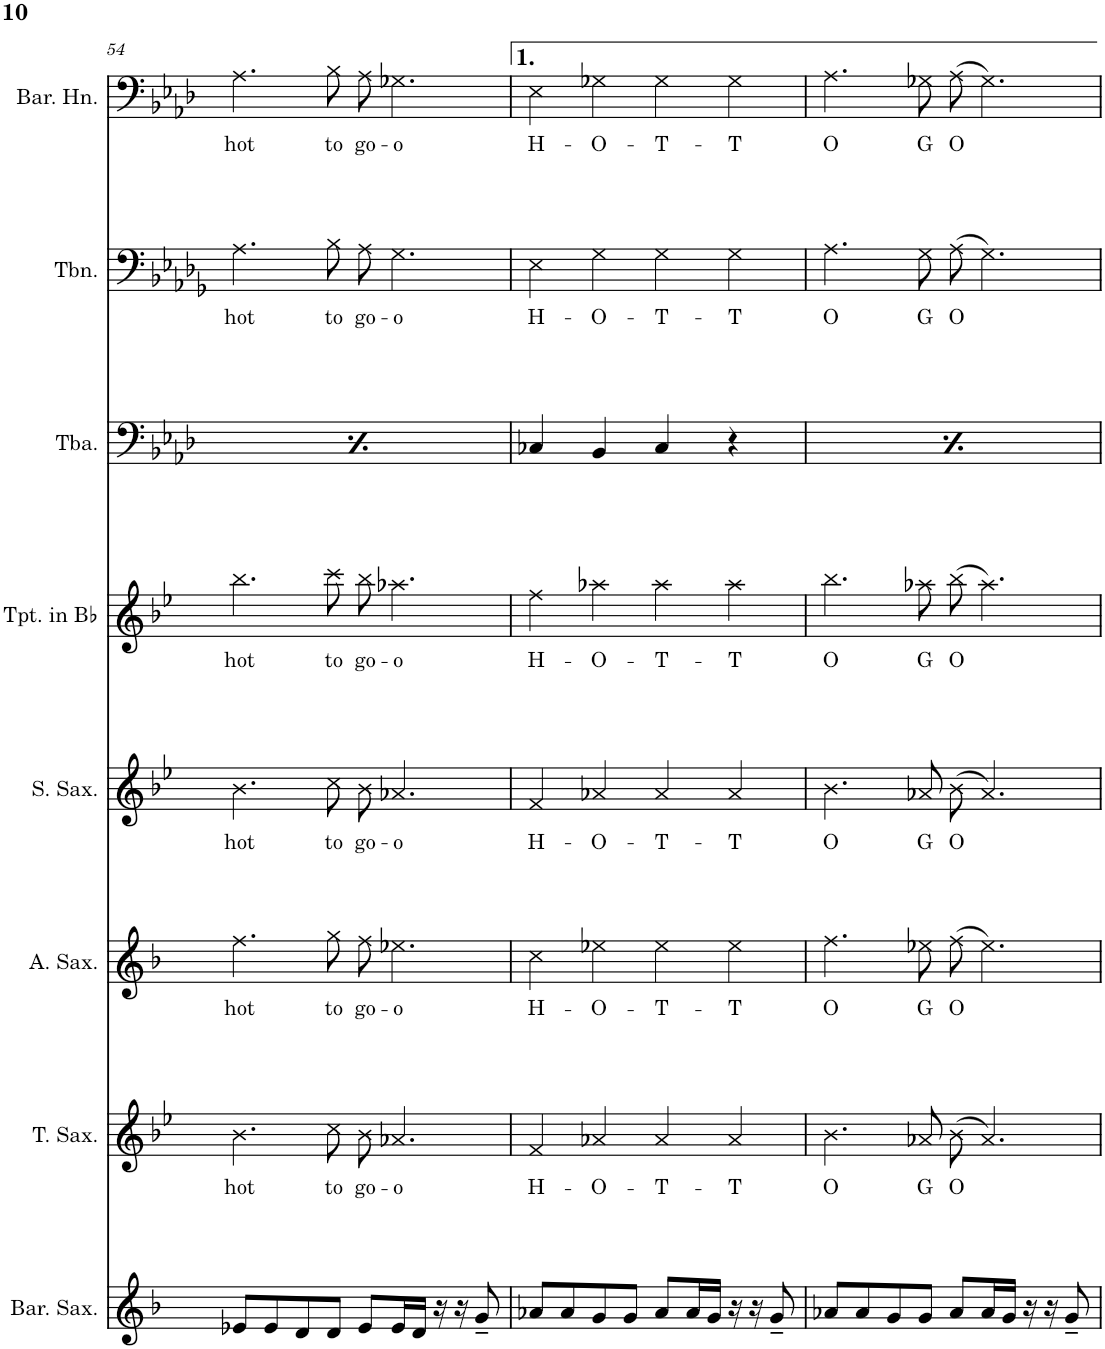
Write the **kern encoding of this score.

**kern	**kern	**text	**kern	**text	**kern	**text	**kern	**text	**kern	**kern	**text	**kern	**text
*part8	*part7	*part7	*part6	*part6	*part5	*part5	*part4	*part4	*part3	*part2	*part2	*part1	*part1
*staff8	*staff7	*staff7	*staff6	*staff6	*staff5	*staff5	*staff4	*staff4	*staff3	*staff2	*staff2	*staff1	*staff1
*I"Baritone Saxophone	*I"Tenor Saxophone	*	*I"Alto Saxophone	*	*I"Soprano Saxophone	*	*I"Trumpet in Bb	*	*I"Tuba	*I"Trombone	*	*I"Baritone Horn	*
*I'Bar. Sax.	*I'T. Sax.	*	*I'A. Sax.	*	*I'S. Sax.	*	*I'Tpt. in Bb	*	*I'Tba.	*I'Tbn.	*	*I'Bar. Hn.	*
!!LO:PB:g=z
*clefG2	*clefG2	*	*clefG2	*	*clefG2	*	*clefG2	*	*clefF4	*clefF4	*	*clefF4	*
*Trd12c21	*Trd8c14	*	*Trd5c9	*	*Trd1c2	*	*Trd1c2	*	*	*	*	*Trd4c7	*
*k[b-]	*k[b-e-]	*	*k[b-]	*	*k[b-e-]	*	*k[b-e-]	*	*k[b-e-a-d-]	*k[b-e-a-d-g-]	*	*k[b-e-a-d-]	*
*M4/4	*M4/4	*	*M4/4	*	*M4/4	*	*M4/4	*	*M4/4	*M4/4	*	*M4/4	*
=54	=54	=54	=54	=54	=54	=54	=54	=54	=54	=54	=54	=54	=54
!	!	!LO:LY:b	!	!LO:LY:b	!	!LO:LY:b	!	!LO:LY:b	!	!	!LO:LY:b	!	!LO:LY:b
8e-X/L	4.b-\	hot	4.ff\	hot	4.b-\	hot	4.bb-\	hot	4GG-X/	4.A-\	hot	4.A-\	hot
8e-/	.	.	.	.	.	.	.	.	.	.	.	.	.
8d/	.	.	.	.	.	.	.	.	4FF/	.	.	.	.
!	!	!LO:LY:b	!	!LO:LY:b	!	!LO:LY:b	!	!LO:LY:b	!	!	!LO:LY:b	!	!LO:LY:b
8d/J	8cc\	to	8gg\	to	8cc\	to	8ccc\	to	.	8B-\	to	8B-\	to
!	!	!LO:LY:b	!	!LO:LY:b	!	!LO:LY:b	!	!LO:LY:b	!	!	!LO:LY:b	!	!LO:LY:b
8e-/L	8b-\	go-	8ff\	go-	8b-\	go-	8bb-\	go-	4GG-/	8A-\	go-	8A-\	go-
!	!	!LO:LY:b	!	!LO:LY:b	!	!LO:LY:b	!	!LO:LY:b	!	!	!LO:LY:b	!	!LO:LY:b
16e-/L	4.a-X/	-o	4.ee-X\	-o	4.a-X/	-o	4.aa-X\	-o	.	4.G-\	-o	4.G-X\	-o
16d/JJ	.	.	.	.	.	.	.	.	.	.	.	.	.
16r	.	.	.	.	.	.	.	.	4r	.	.	.	.
16r	.	.	.	.	.	.	.	.	.	.	.	.	.
8g~/	.	.	.	.	.	.	.	.	.	.	.	.	.
=55	=55	=55	=55	=55	=55	=55	=55	=55	=55	=55	=55	=55	=55
!	!	!LO:LY:b	!	!LO:LY:b	!	!LO:LY:b	!	!LO:LY:b	!	!	!LO:LY:b	!	!LO:LY:b
8a-X/L	4f/	H-	4cc\	H-	4f/	H-	4ff\	H-	4C-X/	4E-\	H-	4E-\	H-
8a-/	.	.	.	.	.	.	.	.	.	.	.	.	.
!	!	!LO:LY:b	!	!LO:LY:b	!	!LO:LY:b	!	!LO:LY:b	!	!	!LO:LY:b	!	!LO:LY:b
8g/	4a-X/	-O-	4ee-X\	-O-	4a-X/	-O-	4aa-X\	-O-	4BB-/	4G-\	-O-	4G-X\	-O-
8g/J	.	.	.	.	.	.	.	.	.	.	.	.	.
!	!	!LO:LY:b	!	!LO:LY:b	!	!LO:LY:b	!	!LO:LY:b	!	!	!LO:LY:b	!	!LO:LY:b
8a-/L	4a-/	-T-	4ee-\	-T-	4a-/	-T-	4aa-\	-T-	4C-/	4G-\	-T-	4G-\	-T-
16a-/L	.	.	.	.	.	.	.	.	.	.	.	.	.
16g/JJ	.	.	.	.	.	.	.	.	.	.	.	.	.
!	!	!LO:LY:b	!	!LO:LY:b	!	!LO:LY:b	!	!LO:LY:b	!	!	!LO:LY:b	!	!LO:LY:b
16r	4a-/	-T	4ee-\	-T	4a-/	-T	4aa-\	-T	4r	4G-\	-T	4G-\	-T
16r	.	.	.	.	.	.	.	.	.	.	.	.	.
8g~/	.	.	.	.	.	.	.	.	.	.	.	.	.
=56	=56	=56	=56	=56	=56	=56	=56	=56	=56	=56	=56	=56	=56
!	!	!LO:LY:b	!	!LO:LY:b	!	!LO:LY:b	!	!LO:LY:b	!	!	!LO:LY:b	!	!LO:LY:b
8a-X/L	4.b-\	O	4.ff\	O	4.b-\	O	4.bb-\	O	4C-X/	4.A-\	O	4.A-\	O
8a-/	.	.	.	.	.	.	.	.	.	.	.	.	.
8g/	.	.	.	.	.	.	.	.	4BB-/	.	.	.	.
!	!	!LO:LY:b	!	!LO:LY:b	!	!LO:LY:b	!	!LO:LY:b	!	!	!LO:LY:b	!	!LO:LY:b
8g/J	8a-X/	G	8ee-X\	G	8a-X/	G	8aa-X\	G	.	8G-\	G	8G-X\	G
!	!	!LO:LY:b	!	!LO:LY:b	!	!LO:LY:b	!	!LO:LY:b	!	!	!LO:LY:b	!	!LO:LY:b
8a-/L	(8b-\	O	(8ff\	O	(8b-\	O	(8bb-\	O	4C-/	(8A-\	O	(8A-\	O
16a-/L	4.a-/)	.	4.ee-\)	.	4.a-/)	.	4.aa-\)	.	.	4.G-\)	.	4.G-\)	.
16g/JJ	.	.	.	.	.	.	.	.	.	.	.	.	.
16r	.	.	.	.	.	.	.	.	4r	.	.	.	.
16r	.	.	.	.	.	.	.	.	.	.	.	.	.
8g~/	.	.	.	.	.	.	.	.	.	.	.	.	.
=	=	=	=	=	=	=	=	=	=	=	=	=	=
*-	*-	*-	*-	*-	*-	*-	*-	*-	*-	*-	*-	*-	*-
